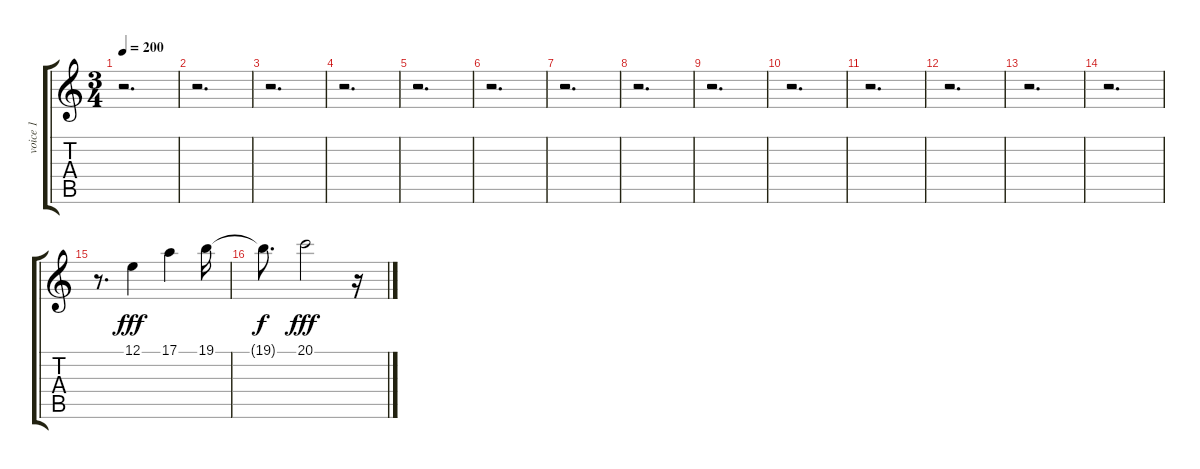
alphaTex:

\track ("voice 1" "voice 1") {instrument synthvoice}
\staff {score tabs}
\tuning (E4 B3 G3 D3 A2 E2) {hide}
\ts (3 4)
\tempo 200
\clef g2
\ks c
r.2{d dy f} |
r.2{d} |
r.2{d} |
r.2{d} |
r.2{d} |
r.2{d} |
r.2{d} |
r.2{d} |
r.2{d} |
r.2{d} |
r.2{d} |
r.2{d} |
r.2{d} |
r.2{d} |
r.8{d} 12.1.4{dy fff} 17.1.4 19.1.16 |
19.1{t}.8{d dy f} 20.1.2{dy fff} r.16
